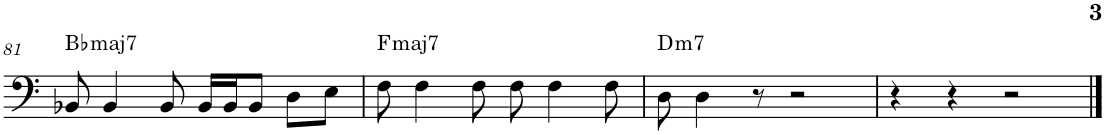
**kern	**harte
*part1	*part1
*staff1	*
*I"Fretless Electric Bass	*
*I'Frtl. El. B.	*
!!LO:PB:g=z
*clefF4	*
*Trd7c12	*
*k[]	*
*M4/4	*
=81	=81
!	!LO:H:kt=maj7
8BB-X/	Bb:maj7
4BB-/	.
8BB-/	.
16BB-/LL	.
16BB-/J	.
8BB-/J	.
8D\L	.
8E\J	.
=82	=82
!	!LO:H:kt=maj7
8F\	F:maj7
4F\	.
8F\	.
8F\	.
4F\	.
8F\	.
=83	=83
!	!LO:H:kt=m7
8D\	D:min7
4D\	.
8r	.
2r	.
=84	=84
4r	.
4r	.
2r	.
==	==
*-	*-
